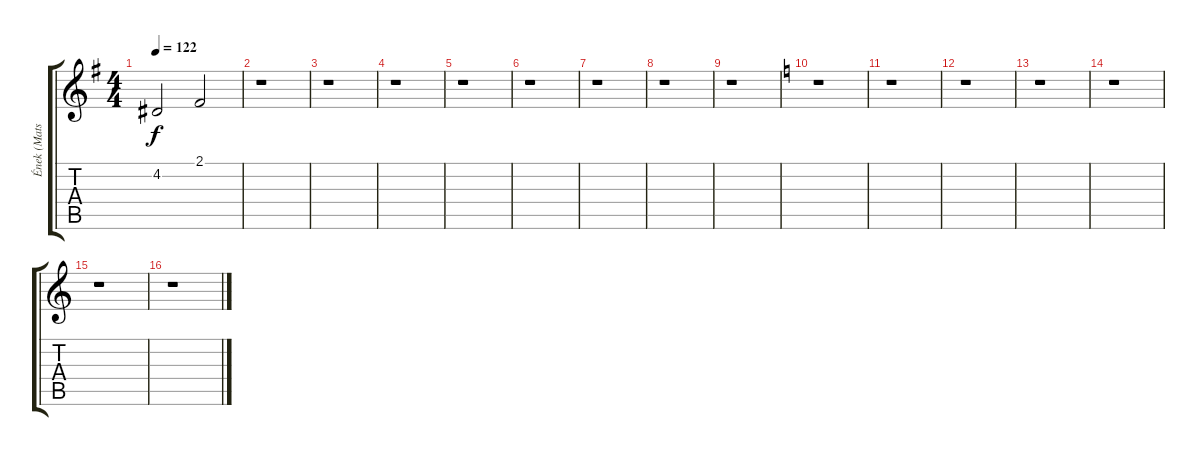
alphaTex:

\track ("Ének (Mats Levén)" "Ének (Mats") {instrument tenorsax}
\staff {score tabs}
\tuning (E4 B3 G3 D3 A2 E2) {hide}
\ts (4 4)
\tempo 122
\clef g2
\ks g
4.2{t}.2{dy f} 2.1.2 |
r.1 |
r.1 |
r.1 |
r.1 |
r.1 |
r.1 |
r.1 |
r.1 |
\ks c
r.1 |
r.1 |
r.1 |
r.1 |
r.1 |
r.1 |
r.1
